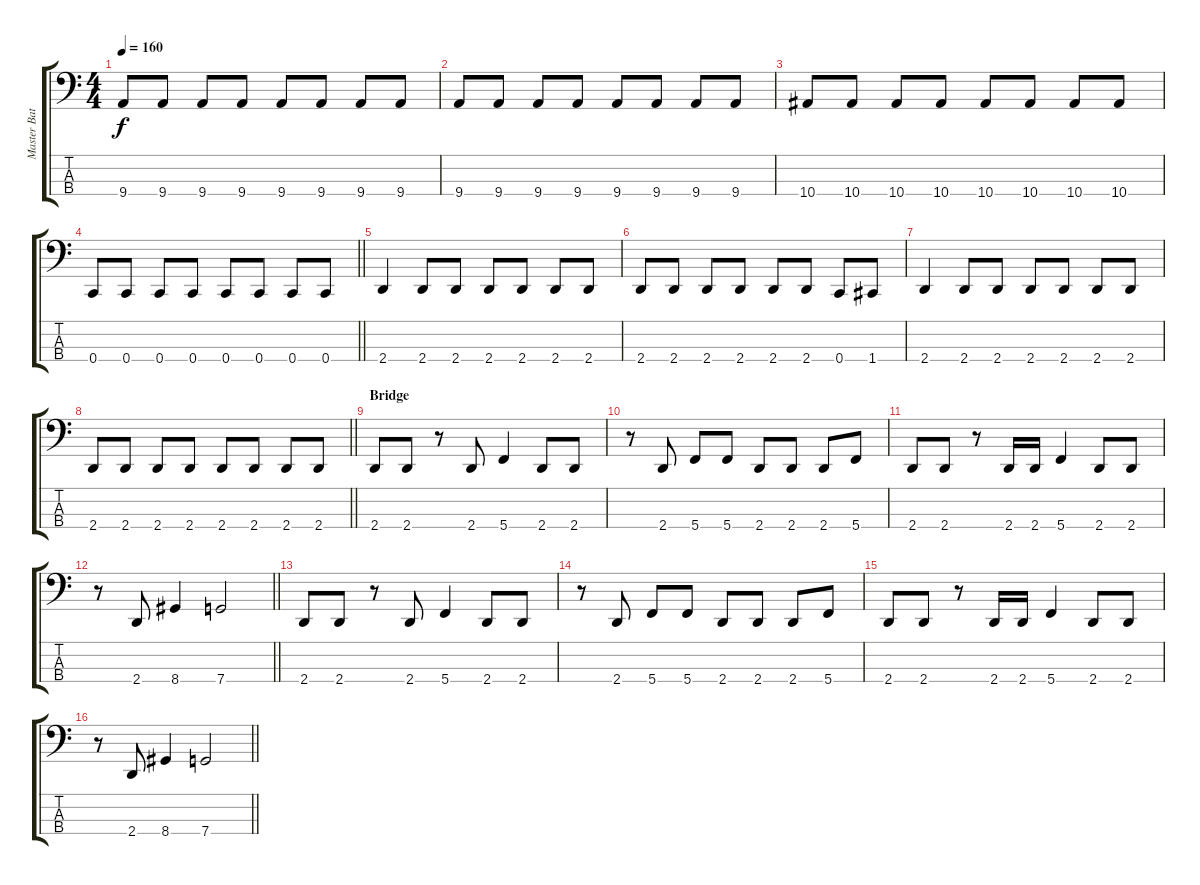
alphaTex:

\track ("Master Bates" "Master Bat") {instrument electricbassfinger}
\staff {score tabs}
\tuning (F2 C2 G1 C1) {hide}
\ts (4 4)
\section ("" "")
\tempo 160
\clef f4
\ks c
9.4.8{dy f} 9.4.8 9.4.8 9.4.8 9.4.8 9.4.8 9.4.8 9.4.8 |
9.4.8 9.4.8 9.4.8 9.4.8 9.4.8 9.4.8 9.4.8 9.4.8 |
10.4.8 10.4.8 10.4.8 10.4.8 10.4.8 10.4.8 10.4.8 10.4.8 |
\barLineRight lightlight
0.4.8 0.4.8 0.4.8 0.4.8 0.4.8 0.4.8 0.4.8 0.4.8 |
\section ("" "")
2.4.4 2.4.8 2.4.8 2.4.8 2.4.8 2.4.8 2.4.8 |
2.4.8 2.4.8 2.4.8 2.4.8 2.4.8 2.4.8 0.4.8 1.4.8 |
2.4.4 2.4.8 2.4.8 2.4.8 2.4.8 2.4.8 2.4.8 |
\barLineRight lightlight
2.4.8 2.4.8 2.4.8 2.4.8 2.4.8 2.4.8 2.4.8 2.4.8 |
\section ("" "Bridge")
2.4.8 2.4.8 r.8 2.4.8 5.4.4 2.4.8 2.4.8 |
r.8 2.4.8 5.4.8 5.4.8 2.4.8 2.4.8 2.4.8 5.4.8 |
2.4.8 2.4.8 r.8 2.4.16 2.4.16 5.4.4 2.4.8 2.4.8 |
\barLineRight lightlight
r.8 2.4.8 8.4.4 7.4.2 |
\section ("" "")
2.4.8 2.4.8 r.8 2.4.8 5.4.4 2.4.8 2.4.8 |
r.8 2.4.8 5.4.8 5.4.8 2.4.8 2.4.8 2.4.8 5.4.8 |
2.4.8 2.4.8 r.8 2.4.16 2.4.16 5.4.4 2.4.8 2.4.8 |
\barLineRight lightlight
r.8 2.4.8 8.4.4 7.4.2
